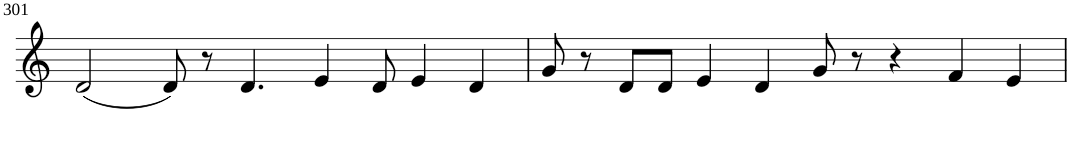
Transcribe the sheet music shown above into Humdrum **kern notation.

**kern
*part1
*staff1
*I"Violin
!!LO:PB:g=z
*clefG2
*k[]
*M8/4
=301
(2d/
8d/)
8r
4.d/
4e/
8d/
4e/
4d/
=302
8g/
8r
8d/L
8d/J
4e/
4d/
8g/
8r
4r
4f/
4e/
=
*-
